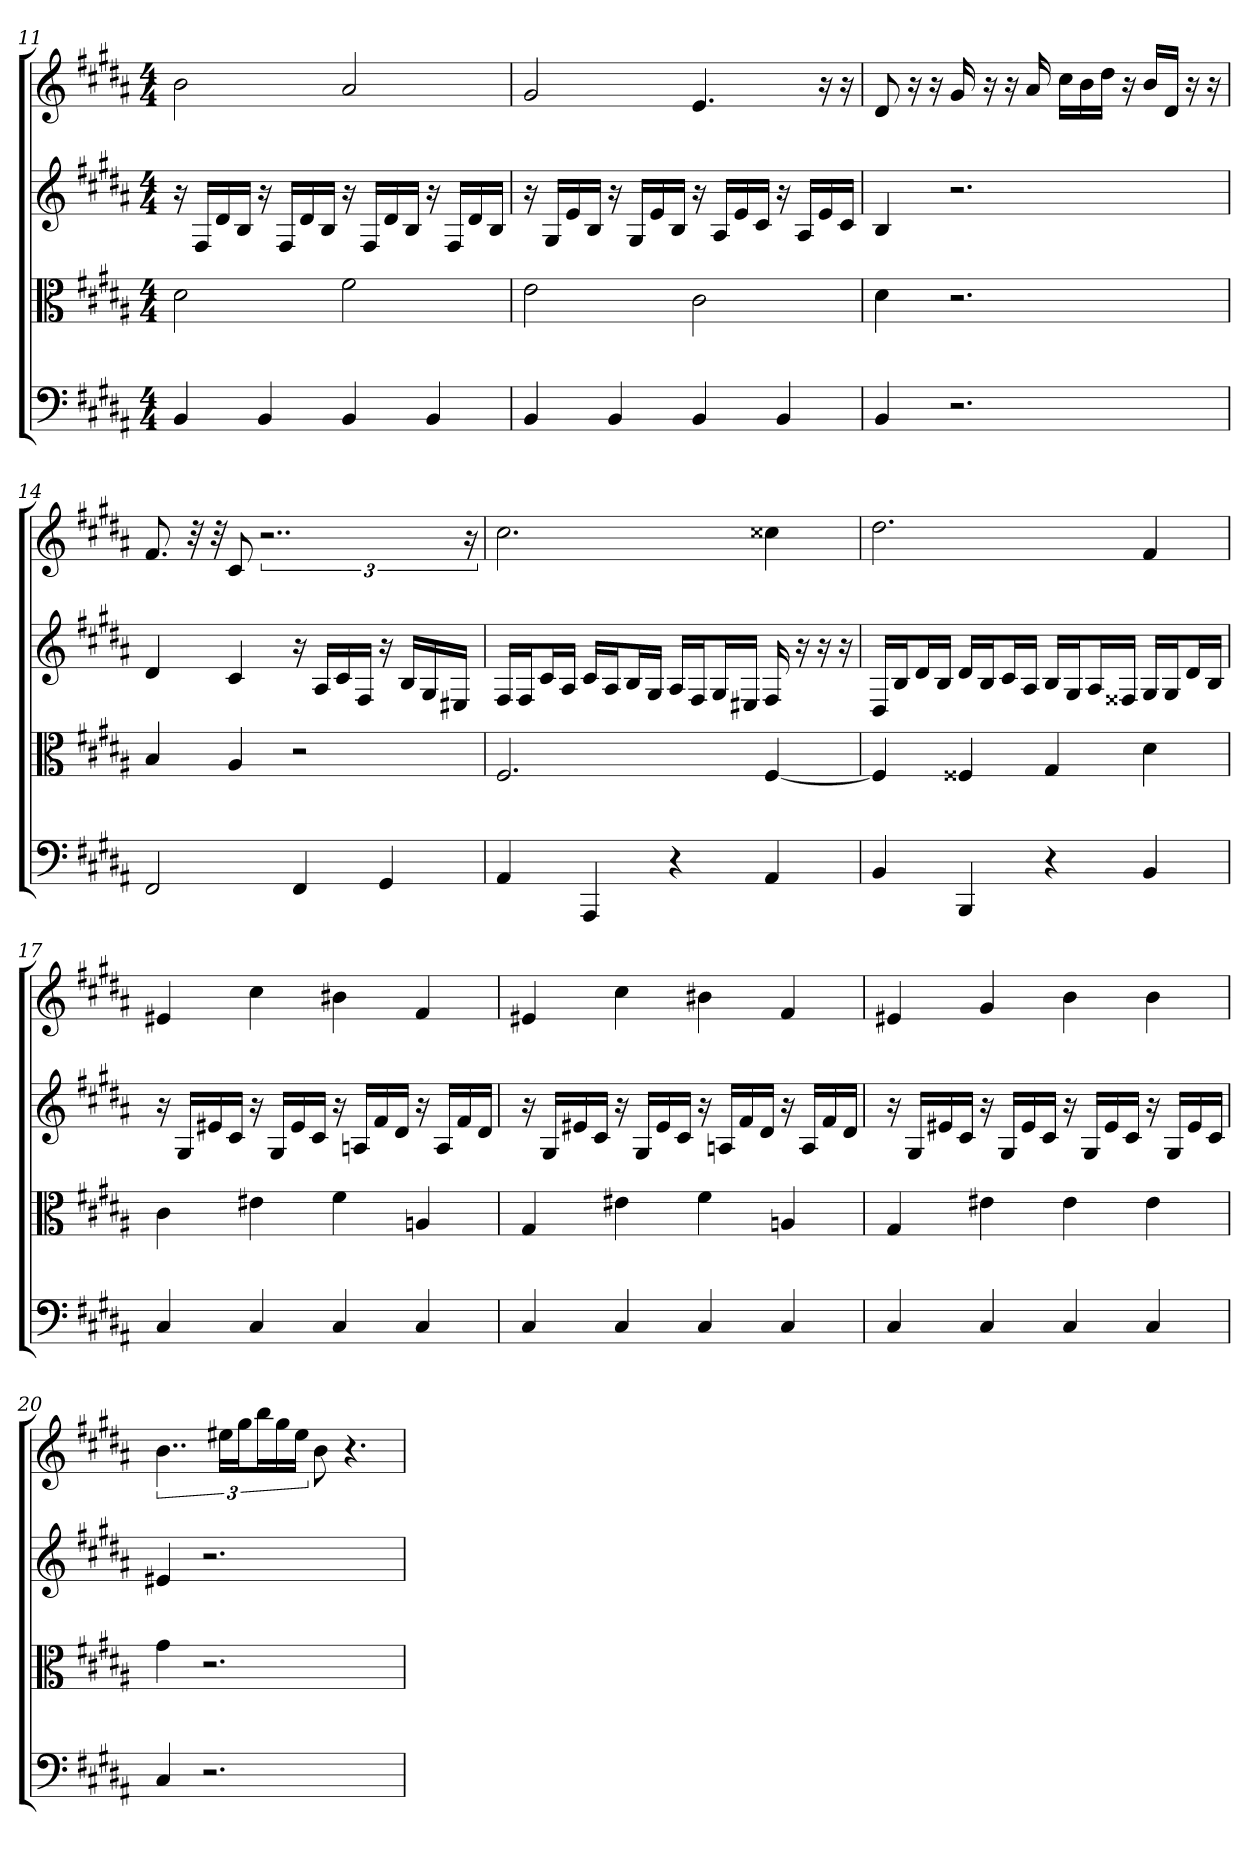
**kern	**kern	**kern	**kern
*part4	*part3	*part2	*part1
*staff4	*staff3	*staff2	*staff1
*clefF4	*clefC3	*clefG2	*clefG2
*k[f#c#g#d#a#]	*k[f#c#g#d#a#]	*k[f#c#g#d#a#]	*k[f#c#g#d#a#]
*B:	*B:	*B:	*B:
*M4/4	*M4/4	*M4/4	*M4/4
=11	=11	=11	=11
4BB	2d#	16r	2b
.	.	16F#/LL	.
.	.	16d#/	.
.	.	16B/JJ	.
4BB	.	16r	.
.	.	16F#/LL	.
.	.	16d#/	.
.	.	16B/JJ	.
4BB	2f#	16r	2a#
.	.	16F#/LL	.
.	.	16d#/	.
.	.	16B/JJ	.
4BB	.	16r	.
.	.	16F#/LL	.
.	.	16d#/	.
.	.	16B/JJ	.
=12	=12	=12	=12
4BB	2e	16r	2g#
.	.	16G#/LL	.
.	.	16e/	.
.	.	16B/JJ	.
4BB	.	16r	.
.	.	16G#/LL	.
.	.	16e/	.
.	.	16B/JJ	.
4BB	2c#	16r	4.e
.	.	16A#/LL	.
.	.	16e/	.
.	.	16c#/JJ	.
4BB	.	16r	.
.	.	16A#/LL	.
.	.	16e/	16r
.	.	16c#/JJ	16r
=13	=13	=13	=13
4BB	4d#	4B	8d#
.	.	.	16r
.	.	.	16r
2.r	2.r	2.r	16g#
.	.	.	16r
.	.	.	16r
.	.	.	16a#
.	.	.	16cc#\LL
.	.	.	16b\
.	.	.	16dd#\JJ
.	.	.	16r
.	.	.	16b/LL
.	.	.	16d#/JJ
.	.	.	16r
.	.	.	16r
=14	=14	=14	=14
2FF#	4B	4d#	8.f#
.	.	.	32r
.	.	.	32r
.	4A#	4c#	8c#
.	.	.	3..r
4FF#	2r	16r	.
.	.	16A#/LL	.
.	.	16c#/	.
.	.	16F#/JJ	.
4GG#	.	16r	.
.	.	16B/LL	.
.	.	16G#/	.
.	.	16E#X/JJ	.
.	.	.	24r
=15	=15	=15	=15
4AA#	2.F#	16F#/LL	2.cc#
.	.	16F#/J	.
.	.	16c#/L	.
.	.	16A#/JJ	.
4AAA#	.	16c#/LL	.
.	.	16A#/J	.
.	.	16B/L	.
.	.	16G#/JJ	.
4r	.	16A#/LL	.
.	.	16F#/J	.
.	.	16G#/L	.
.	.	16E#X/JJ	.
4AA#	[4F#	16F#	4cc##X
.	.	16r	.
.	.	16r	.
.	.	16r	.
=16	=16	=16	=16
4BB	4F#]	16D#/LL	2.dd#
.	.	16B/J	.
.	.	16d#/L	.
.	.	16B/JJ	.
4BBB	4F##X	16d#/LL	.
.	.	16B/J	.
.	.	16c#/L	.
.	.	16A#/JJ	.
4r	4G#	16B/LL	.
.	.	16G#/J	.
.	.	16A#/L	.
.	.	16F##X/JJ	.
4BB	4d#	16G#/LL	4f#
.	.	16G#/J	.
.	.	16d#/L	.
.	.	16B/JJ	.
=17	=17	=17	=17
4C#	4c#	16r	4e#X
.	.	16G#/LL	.
.	.	16e#X/	.
.	.	16c#/JJ	.
4C#	4e#X	16r	4cc#
.	.	16G#/LL	.
.	.	16e#/	.
.	.	16c#/JJ	.
4C#	4f#	16r	4b#X
.	.	16An/LL	.
.	.	16f#/	.
.	.	16d#/JJ	.
4C#	4An	16r	4f#
.	.	16A/LL	.
.	.	16f#/	.
.	.	16d#/JJ	.
=18	=18	=18	=18
4C#	4G#	16r	4e#X
.	.	16G#/LL	.
.	.	16e#X/	.
.	.	16c#/JJ	.
4C#	4e#X	16r	4cc#
.	.	16G#/LL	.
.	.	16e#/	.
.	.	16c#/JJ	.
4C#	4f#	16r	4b#X
.	.	16An/LL	.
.	.	16f#/	.
.	.	16d#/JJ	.
4C#	4An	16r	4f#
.	.	16A/LL	.
.	.	16f#/	.
.	.	16d#/JJ	.
=19	=19	=19	=19
4C#	4G#	16r	4e#X
.	.	16G#/LL	.
.	.	16e#X/	.
.	.	16c#/JJ	.
4C#	4e#X	16r	4g#
.	.	16G#/LL	.
.	.	16e#/	.
.	.	16c#/JJ	.
4C#	4e#	16r	4b
.	.	16G#/LL	.
.	.	16e#/	.
.	.	16c#/JJ	.
4C#	4e#	16r	4b
.	.	16G#/LL	.
.	.	16e#/	.
.	.	16c#/JJ	.
=20	=20	=20	=20
4C#	4g#	4e#X	6..b
2.r	2.r	2.r	.
.	.	.	24ee#X\LL
.	.	.	24gg#\J
.	.	.	24bb\L
.	.	.	24gg#\
.	.	.	24ee#\JJ
.	.	.	8b
.	.	.	4.r
=	=	=	=
*-	*-	*-	*-
